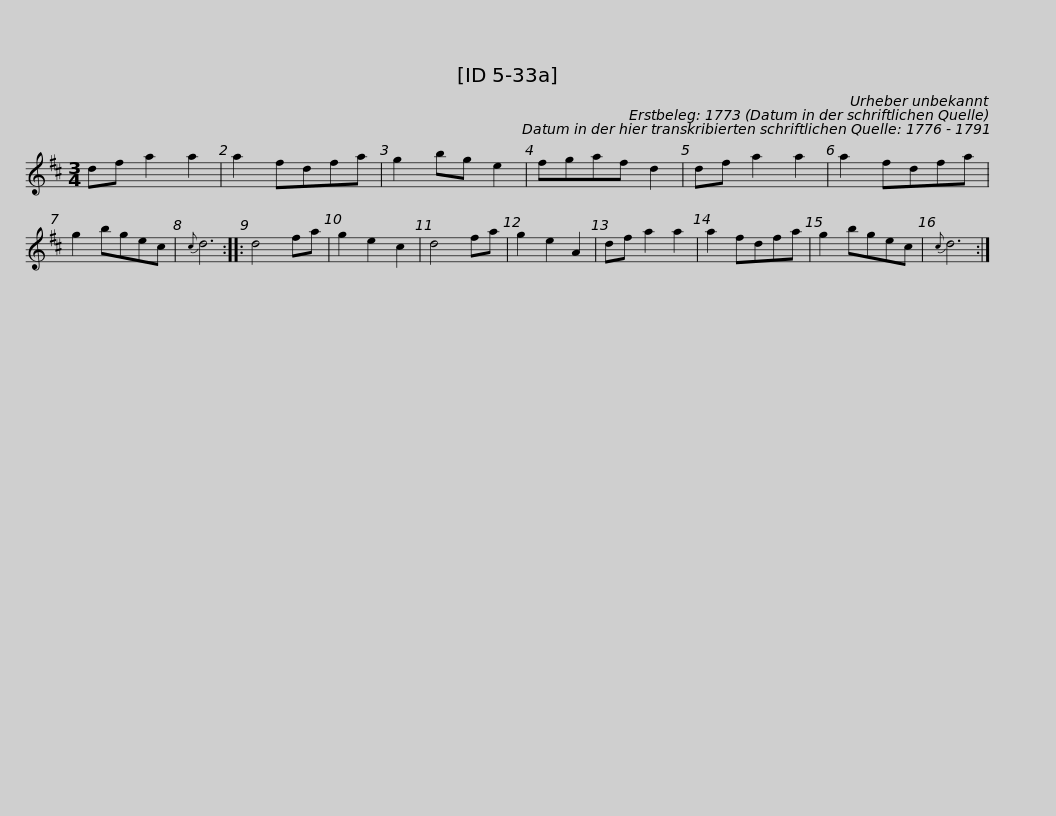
X:1
L:1/8
M:3/4
I:linebreak $
K:D
V:1 treble
V:1
 df a2 a2 | a2 fdfa | g2 bg e2 | fgaf d2 | df a2 a2 | %5
 a2 fdfa | g2 bgec |{c} d6 :: d4 fa |$ g2 e2 c2 | %10
 d4 fa | g2 e2 A2 | df a2 a2 | a2 fdfa | g2 bgec | %15
{c} d6 :| %16
